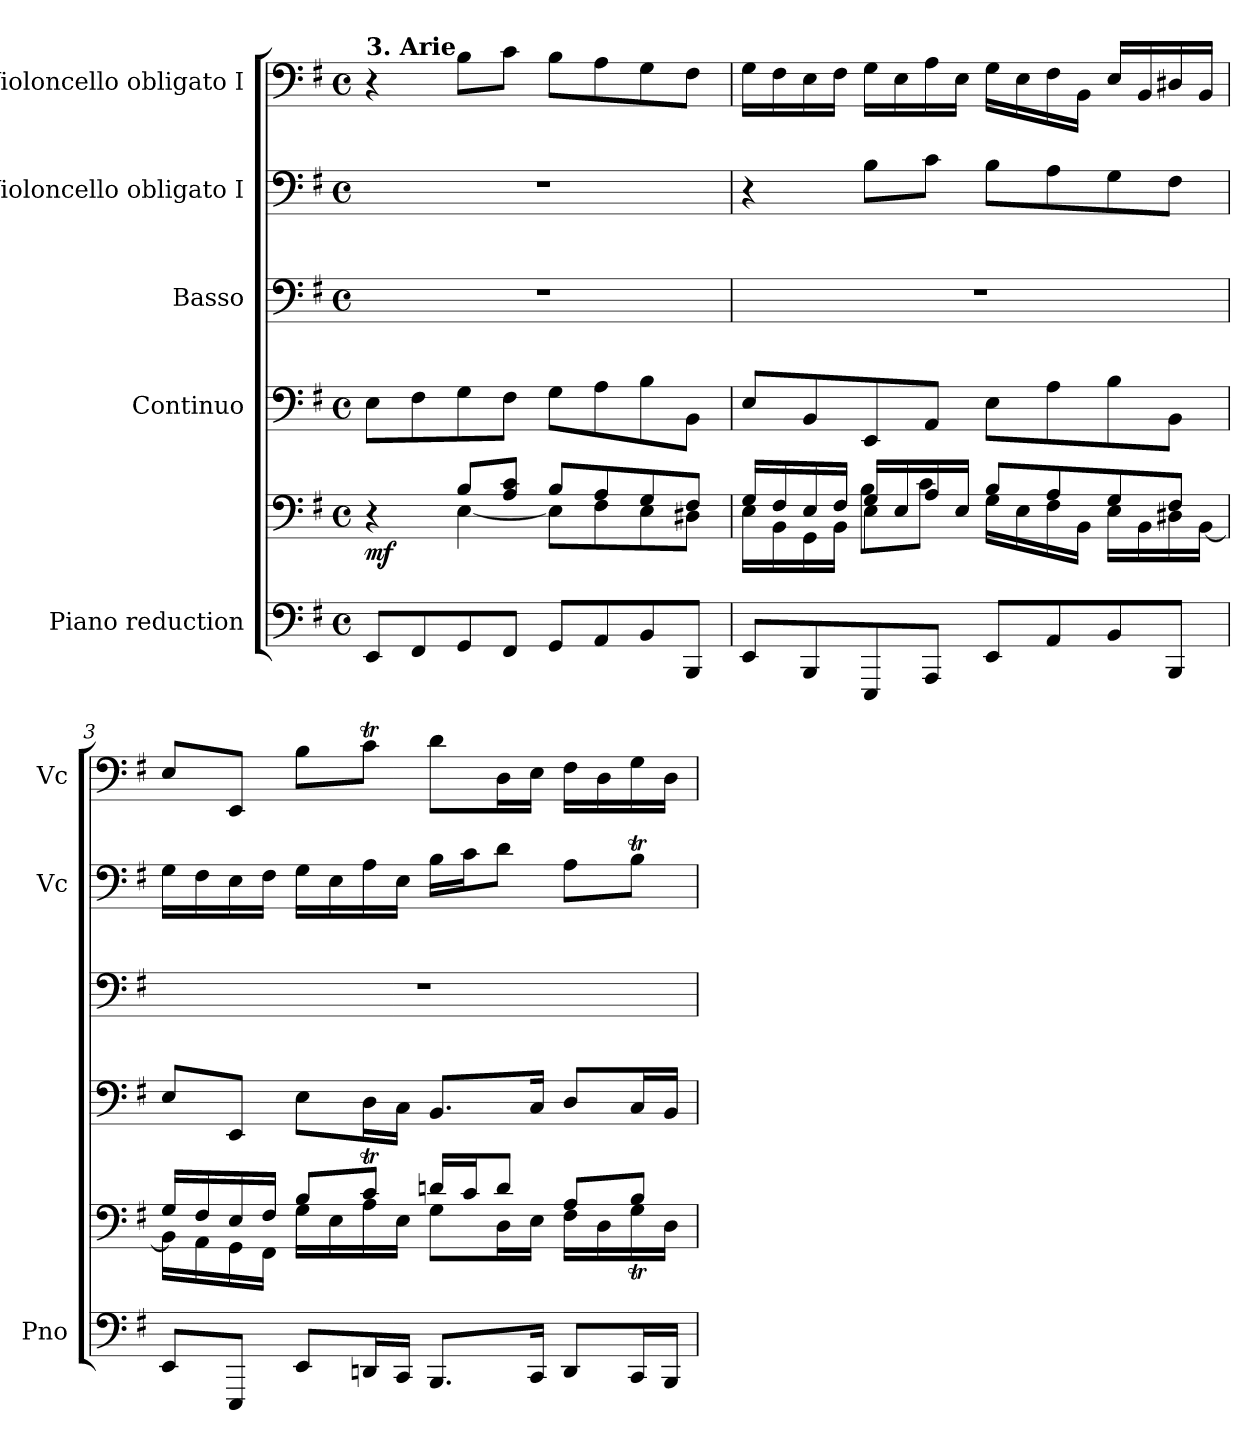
**kern	**kern	**dynam	**kern	**kern	**kern	**kern
*part5	*part5	*part5	*part4	*part3	*part2	*part1
*staff6	*staff5	*staff5/6	*staff4	*staff3	*staff2	*staff1
*I"Piano reduction	*	*	*I"Continuo	*I"Basso	*I"Violoncello obligato I	*I"Violoncello obligato I
*I'Pno	*	*	*	*	*I'Vc	*I'Vc
*stria5	*stria5	*	*	*	*	*
*clefF4	*clefF4	*	*clefF4	*clefF4	*clefF4	*clefF4
*	*	*	*ITrd7c12	*	*	*
*k[f#]	*k[f#]	*	*k[f#]	*k[f#]	*k[f#]	*k[f#]
*M4/4	*M4/4	*	*M4/4	*M4/4	*M4/4	*M4/4
*met(c)	*met(c)	*	*met(c)	*met(c)	*met(c)	*met(c)
=1	=1	=1	=1	=1	=1	=1
*	*^	*	*	*	*	*
!	!	!	!	!	!	!	!LO:TX:a:B:t=3. Arie
!	!	!	!LO:DY:b	!	!	!	!
8EE/L	4r	4ryy	mf	8EE\L	1r	1r	4r
8FF#/	.	.	.	8FF#\	.	.	.
8GG/	8B/L	[4E\	.	8GG\	.	.	8B\L
8FF#/J	8A/ 8c/J	.	.	8FF#\J	.	.	8c\J
8GG/L	8B/L	8E\L]	.	8GG\L	.	.	8B\L
8AA/	8A/	8F#\	.	8AA\	.	.	8A\
8BB/	8G/	8E\	.	8BB\	.	.	8G\
8BBB/J	8F#/J	8D#X\J	.	8BBB\J	.	.	8F#\J
=2	=2	=2	=2	=2	=2	=2	=2
*	*	*^	*	*	*	*	*
8EE/L	16G/LL	16E\LL	4ryy	.	8EE/L	1r	4r	16G\LL
.	16F#/	16BB\	.	.	.	.	.	16F#\
8BBB/	16E/	16GG\	.	.	8BBB/	.	.	16E\
.	16F#/JJ	16BB\JJ	.	.	.	.	.	16F#\JJ
8EEE/	16G/LL	8B\L	4E\	.	8EEE/	.	8B\L	16G\LL
.	16E/	.	.	.	.	.	.	16E\
8AAA/J	16A/	8c\J	.	.	8AAA/J	.	8c\J	16A\
.	16E/JJ	.	.	.	.	.	.	16E\JJ
8EE/L	8B/L	16G\LL	2ryy	.	8EE\L	.	8B\L	16G\LL
.	.	16E\	.	.	.	.	.	16E\
8AA/	8A/	16F#\	.	.	8AA\	.	8A\	16F#\
.	.	16BB\JJ	.	.	.	.	.	16BB\JJ
8BB/	8G/	16E\LL	.	.	8BB\	.	8G\	16E/LL
.	.	16BB\	.	.	.	.	.	16BB/
8BBB/J	8F#/J	16D#X\	.	.	8BBB\J	.	8F#\J	16D#X/
.	.	[16BB\JJ	.	.	.	.	.	16BB/JJ
*	*	*v	*v	*	*	*	*	*
=3	=3	=3	=3	=3	=3	=3	=3
8EE/L	16G/LL	16BB\LL]	.	8EE/L	1r	16G\LL	8E/L
.	16F#/	16AA\	.	.	.	16F#\	.
8EEE/J	16E/	16GG\	.	8EEE/J	.	16E\	8EE/J
.	16F#/JJ	16FF#\JJ	.	.	.	16F#\JJ	.
8EE/L	8B/L	16G\LL	.	8EE\L	.	16G\LL	8B\L
.	.	16E\	.	.	.	16E\	.
16DDn/L	8cT/J	16A\	.	16DD\L	.	16A\	8cT\J
16CC/JJ	.	16E\JJ	.	16CC\JJ	.	16E\JJ	.
8.BBB/L	16dn/LL	8G\L	.	8.BBB/L	.	16B\LL	8d\L
.	16c/J	.	.	.	.	16c\J	.
.	8d/J	16D\L	.	.	.	8d\J	16D\L
16CC/Jk	.	16E\JJ	.	16CC/Jk	.	.	16E\JJ
8DD/L	8A/L	16F#\LL	.	8DD/L	.	8A\L	16F#\LL
.	.	16D\	.	.	.	.	16D\
16CC/L	8B/J	16GT\	.	16CC/L	.	8Bt\J	16G\
16BBB/JJ	.	16D\JJ	.	16BBB/JJ	.	.	16D\JJ
*	*v	*v	*	*	*	*	*
=	=	=	=	=	=	=
*-	*-	*-	*-	*-	*-	*-
